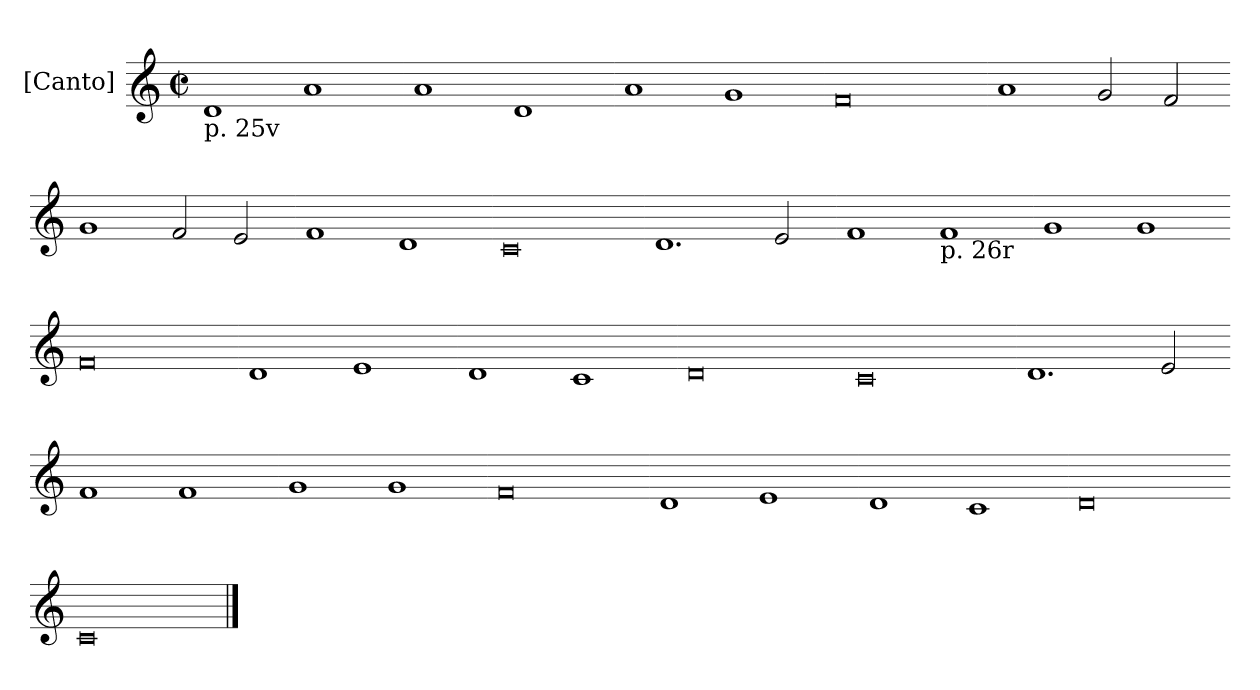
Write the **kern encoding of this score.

**kern
*part1
*staff1
*I"[Canto]
*clefG2
*M2/1
*met(c|)
=
!LO:TX:b:t=p. 25v
1d
1a
=-
1a
1d
=-
1a
1g
=-
0f
=-
1a
2g
2f
=-
1g
2f
2e
=-
1f
1d
=-
0c
=-
1.d
2e
=-
1f
!LO:TX:b:t=p. 26r
1f
=-
1g
1g
=-
0f
=-
1d
1e
=-
1d
1c
=-
0d
=-
0c
=-
1.d
2e
=-
1f
1f
=-
1g
1g
=-
0f
=-
1d
1e
=-
1d
1c
=-
0d
=-
0c
==
*-
